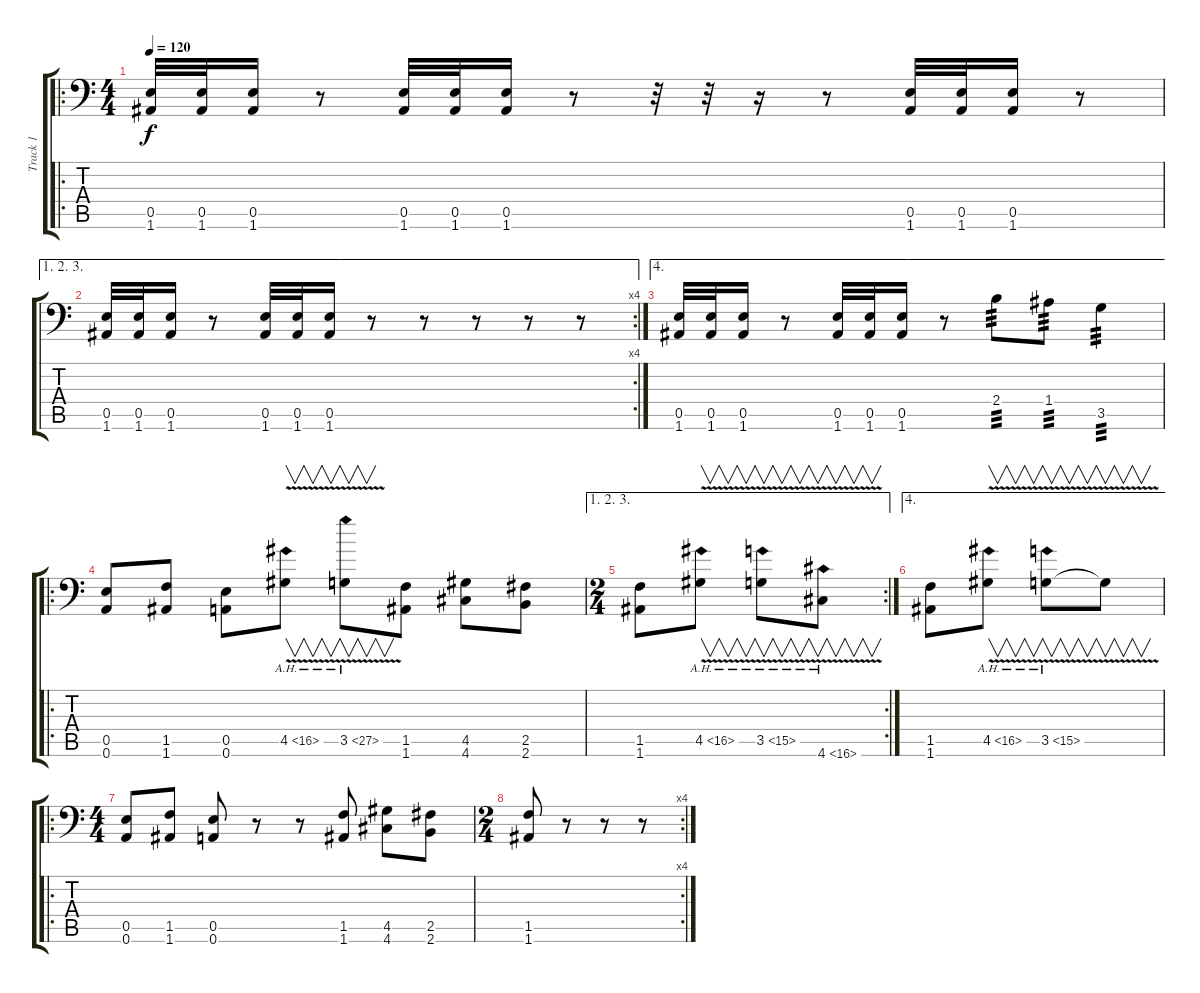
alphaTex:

\track ("Track 1" "Track 1") {instrument distortionguitar}
\staff {score tabs}
\tuning (B3 Gb3 D3 A2 E2 A1) {hide}
\ro
\ts (4 4)
\tempo 120
\clef f4
\ks c
(0.5 1.6).32{dy f} (0.5 1.6).32 (0.5 1.6).16 r.8 (0.5 1.6).32 (0.5 1.6).32 (0.5 1.6).16 r.8 r.32 r.32 r.16 r.8 (0.5 1.6).32 (0.5 1.6).32 (0.5 1.6).16 r.8 |
\ae (1 2 3)
\rc 4
(0.5 1.6).32 (0.5 1.6).32 (0.5 1.6).16 r.8 (0.5 1.6).32 (0.5 1.6).32 (0.5 1.6).16 r.8 r.8 r.8 r.8 r.8 |
\ae 4
(0.5 1.6).32 (0.5 1.6).32 (0.5 1.6).16 r.8 (0.5 1.6).32 (0.5 1.6).32 (0.5 1.6).16 r.8 2.4.8{tp 3} 1.4.8{tp 3} 3.5.4{tp 3} |
\ro
(0.5 0.6).8 (1.5 1.6).8 (0.5 0.6).8 4.5{ah 12 v}.8{v} 3.5{ah 24 v}.8{v} (1.5 1.6).8 (4.5 4.6).8 (2.5 2.6).8 |
\ae (1 2 3)
\rc 2
\ts (2 4)
(1.5 1.6).8 4.5{ah 12 v}.8{v} 3.5{ah 12 v}.8{v} 4.6{ah 12 v}.8{v} |
\ae 4
(1.5 1.6).8 4.5{ah 12 v}.8{v} 3.5{ah 12 v}.8{v} 3.5{t}.8{v} |
\ro
\ts (4 4)
(0.5 0.6).8 (1.5 1.6).8 (0.5 0.6).8 r.8 r.8 (1.5 1.6).8 (4.5 4.6).8 (2.5 2.6).8 |
\rc 4
\ts (2 4)
(1.5 1.6).8 r.8 r.8 r.8
